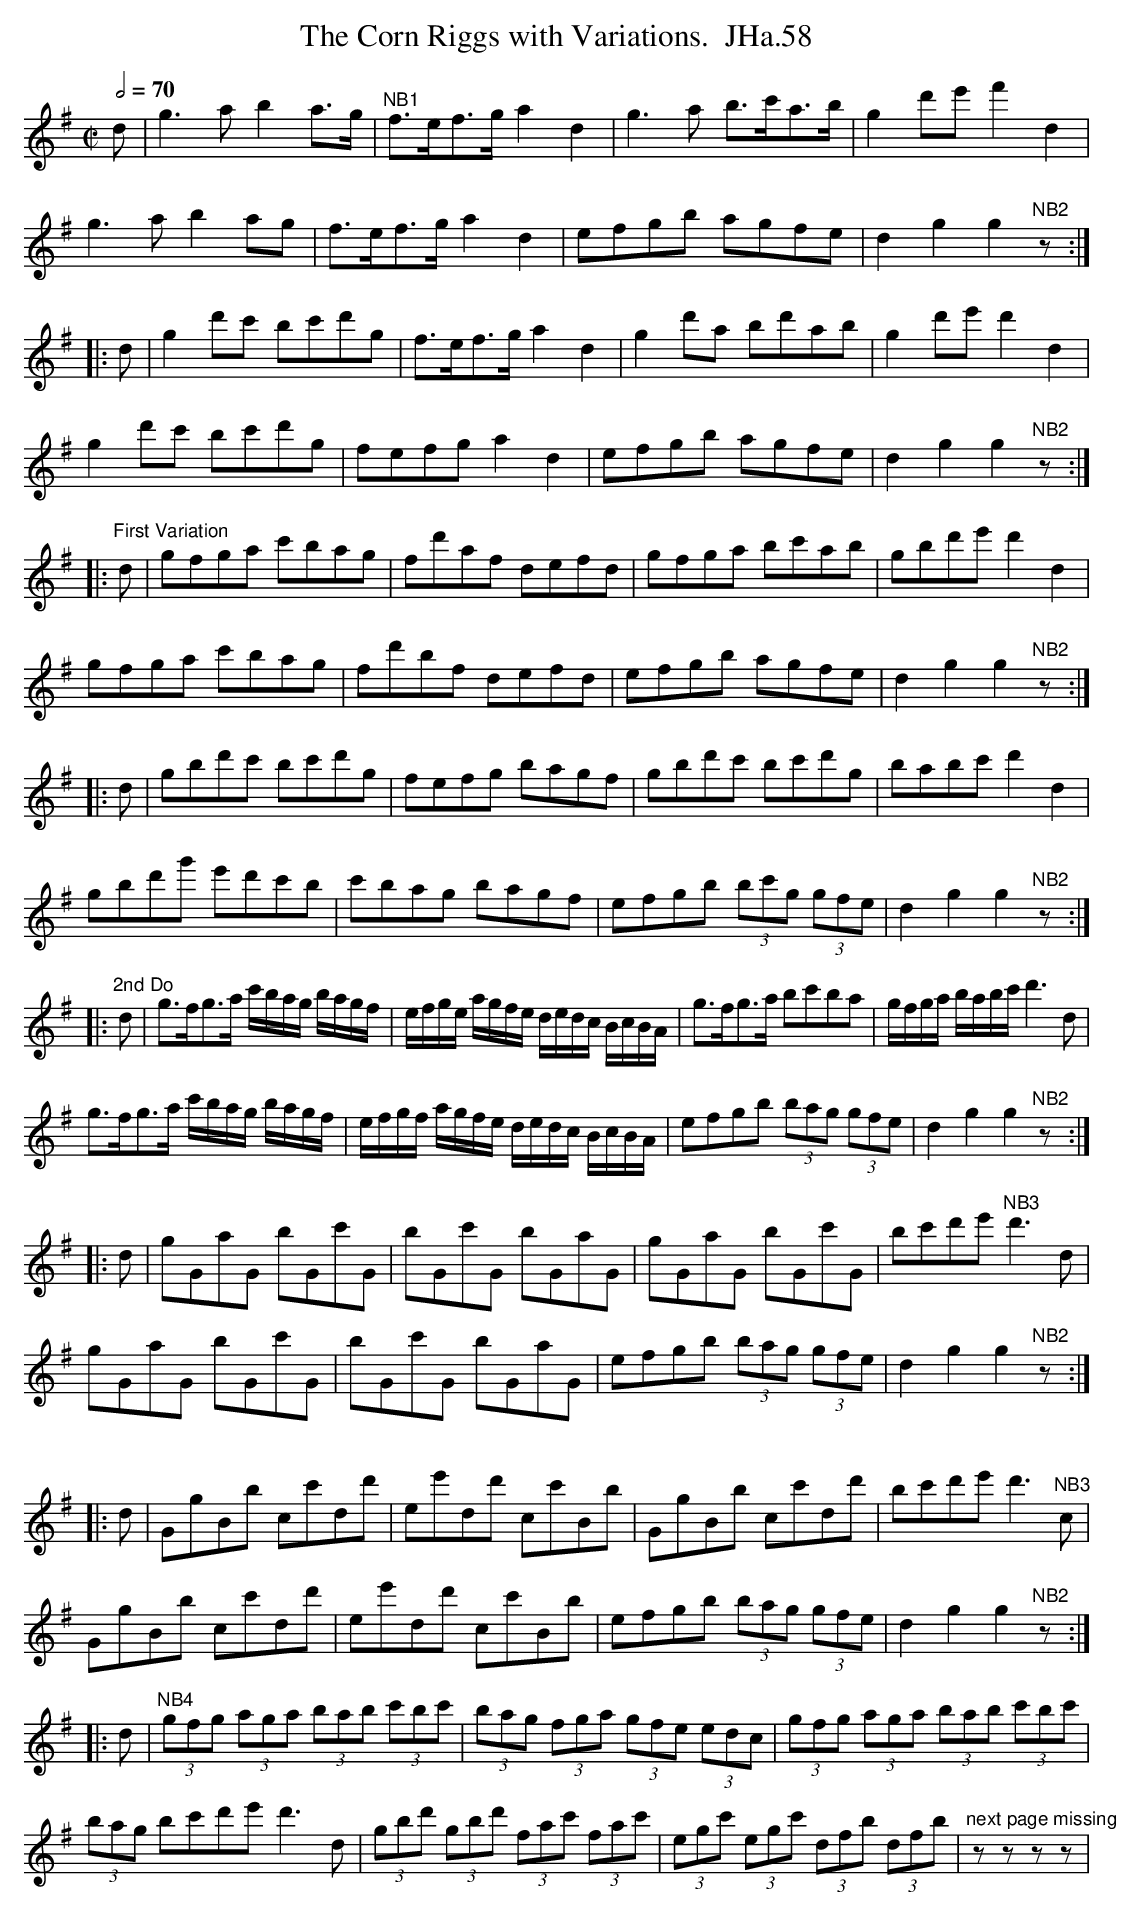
X:1
T:Corn Riggs with Variations.  JHa.58, The
M:C|
L:1/8
Q:1/2=70
K:G
d|g3a b2a>g|"NB1"f>ef>g a2d2|g3a b>c'a>b|g2 d'e' f'2d2|
g3a b2 ag|f>ef>g a2d2|efgb agfe|d2g2g2 "NB2"z:|
|: d|g2d'c' bc'd'g|f>ef>g a2 d2|g2 d'a bd'ab|g2 d'e' d'2 d2|
g2 d'c' bc'd'g|fefg a2d2|efgb agfe|d2g2g2 "NB2"z:|
|:"^First Variation"d|gfga c'bag|fd'af defd|gfga bc'ab|gbd'e' d'2d2|
gfga c'bag|fd'bf defd|efgb agfe|d2g2g2 "NB2"z:|
|:d|gbd'c' bc'd'g|fefg bagf|gbd'c' bc'd'g|babc' d'2d2|
gbd'g' e'd'c'b|c'bag bagf|efgb (3bc'g (3gfe|d2g2g2 "NB2"z:|
|: "2nd Do"d|g>fg>a c'/b/a/g/ b/a/g/f/|e/f/g/e/ a/g/f/e/ d/e/d/c/ B/c/B/A/|g>fg>a bc'ba|g/f/g/a/ b/a/b/c'/ d'3d|
g>fg>a c'/b/a/g/ b/a/g/f/|e/f/g/f/ a/g/f/e/ d/e/d/c/ B/c/B/A/|efgb (3bag (3gfe|d2g2g2"NB2"z:|
|:d|gGaG bGc'G|bGc'G bGaG|gGaG bGc'G|bc'd'e' "NB3"d'3d|
gGaG bGc'G|bGc'G bGaG|efgb (3bag (3gfe|d2g2g2 "NB2"z :|
|: d|GgBb cc'dd'|ee'dd' cc'Bb|GgBb cc'dd'|bc'd'e' d'3"NB3"c|
GgBb cc'dd'|ee'dd' cc'Bb|efgb (3bag (3gfe|d2g2g2 "NB2"z:|
|:d|"NB4" (3gfg (3 aga (3bab (3c'bc'|(3bag (3fga (3gfe (3edc|(3gfg (3aga (3bab (3c'bc'|
(3bag bc'd'e' d'3d|(3gbd' (3gbd' (3fac' (3fac'|(3egc' (3egc' (3dfb (3dfb |"^next page missing"zzzz|
